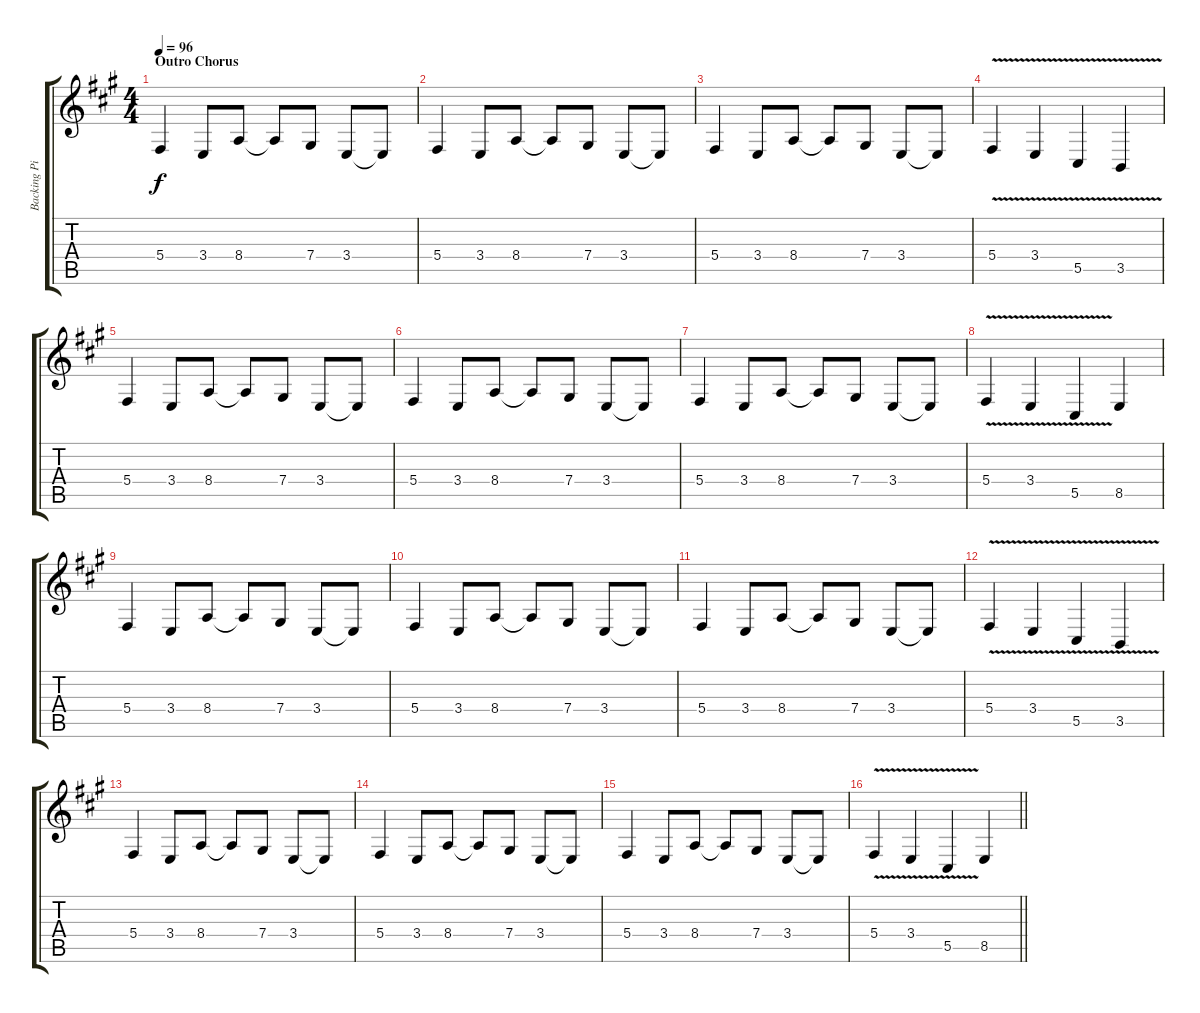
\track ("Backing Piano (Added Harmony)" "Backing Pi") {instrument brightacousticpiano}
\staff {score tabs}
\tuning (Eb4 Bb3 Gb3 Db3 Ab2 Db2) {hide}
\ts (4 4)
\section ("" "Outro Chorus")
\tempo 96
\clef g2
\ks f#minor
5.4.4{dy f} 3.4.8 8.4.8 8.4{t}.8 7.4.8 3.4.8 3.4{t}.8 |
5.4.4 3.4.8 8.4.8 8.4{t}.8 7.4.8 3.4.8 3.4{t}.8 |
5.4.4 3.4.8 8.4.8 8.4{t}.8 7.4.8 3.4.8 3.4{t}.8 |
5.4{v}.4 3.4{v}.4 5.5{v}.4 3.5{v}.4 |
5.4.4 3.4.8 8.4.8 8.4{t}.8 7.4.8 3.4.8 3.4{t}.8 |
5.4.4 3.4.8 8.4.8 8.4{t}.8 7.4.8 3.4.8 3.4{t}.8 |
5.4.4 3.4.8 8.4.8 8.4{t}.8 7.4.8 3.4.8 3.4{t}.8 |
5.4{v}.4 3.4{v}.4 5.5{v}.4 8.5.4 |
5.4.4 3.4.8 8.4.8 8.4{t}.8 7.4.8 3.4.8 3.4{t}.8 |
5.4.4 3.4.8 8.4.8 8.4{t}.8 7.4.8 3.4.8 3.4{t}.8 |
5.4.4 3.4.8 8.4.8 8.4{t}.8 7.4.8 3.4.8 3.4{t}.8 |
5.4{v}.4 3.4{v}.4 5.5{v}.4 3.5{v}.4 |
5.4.4 3.4.8 8.4.8 8.4{t}.8 7.4.8 3.4.8 3.4{t}.8 |
5.4.4 3.4.8 8.4.8 8.4{t}.8 7.4.8 3.4.8 3.4{t}.8 |
5.4.4 3.4.8 8.4.8 8.4{t}.8 7.4.8 3.4.8 3.4{t}.8 |
\barLineRight lightlight
5.4{v}.4 3.4{v}.4 5.5{v}.4 8.5.4
